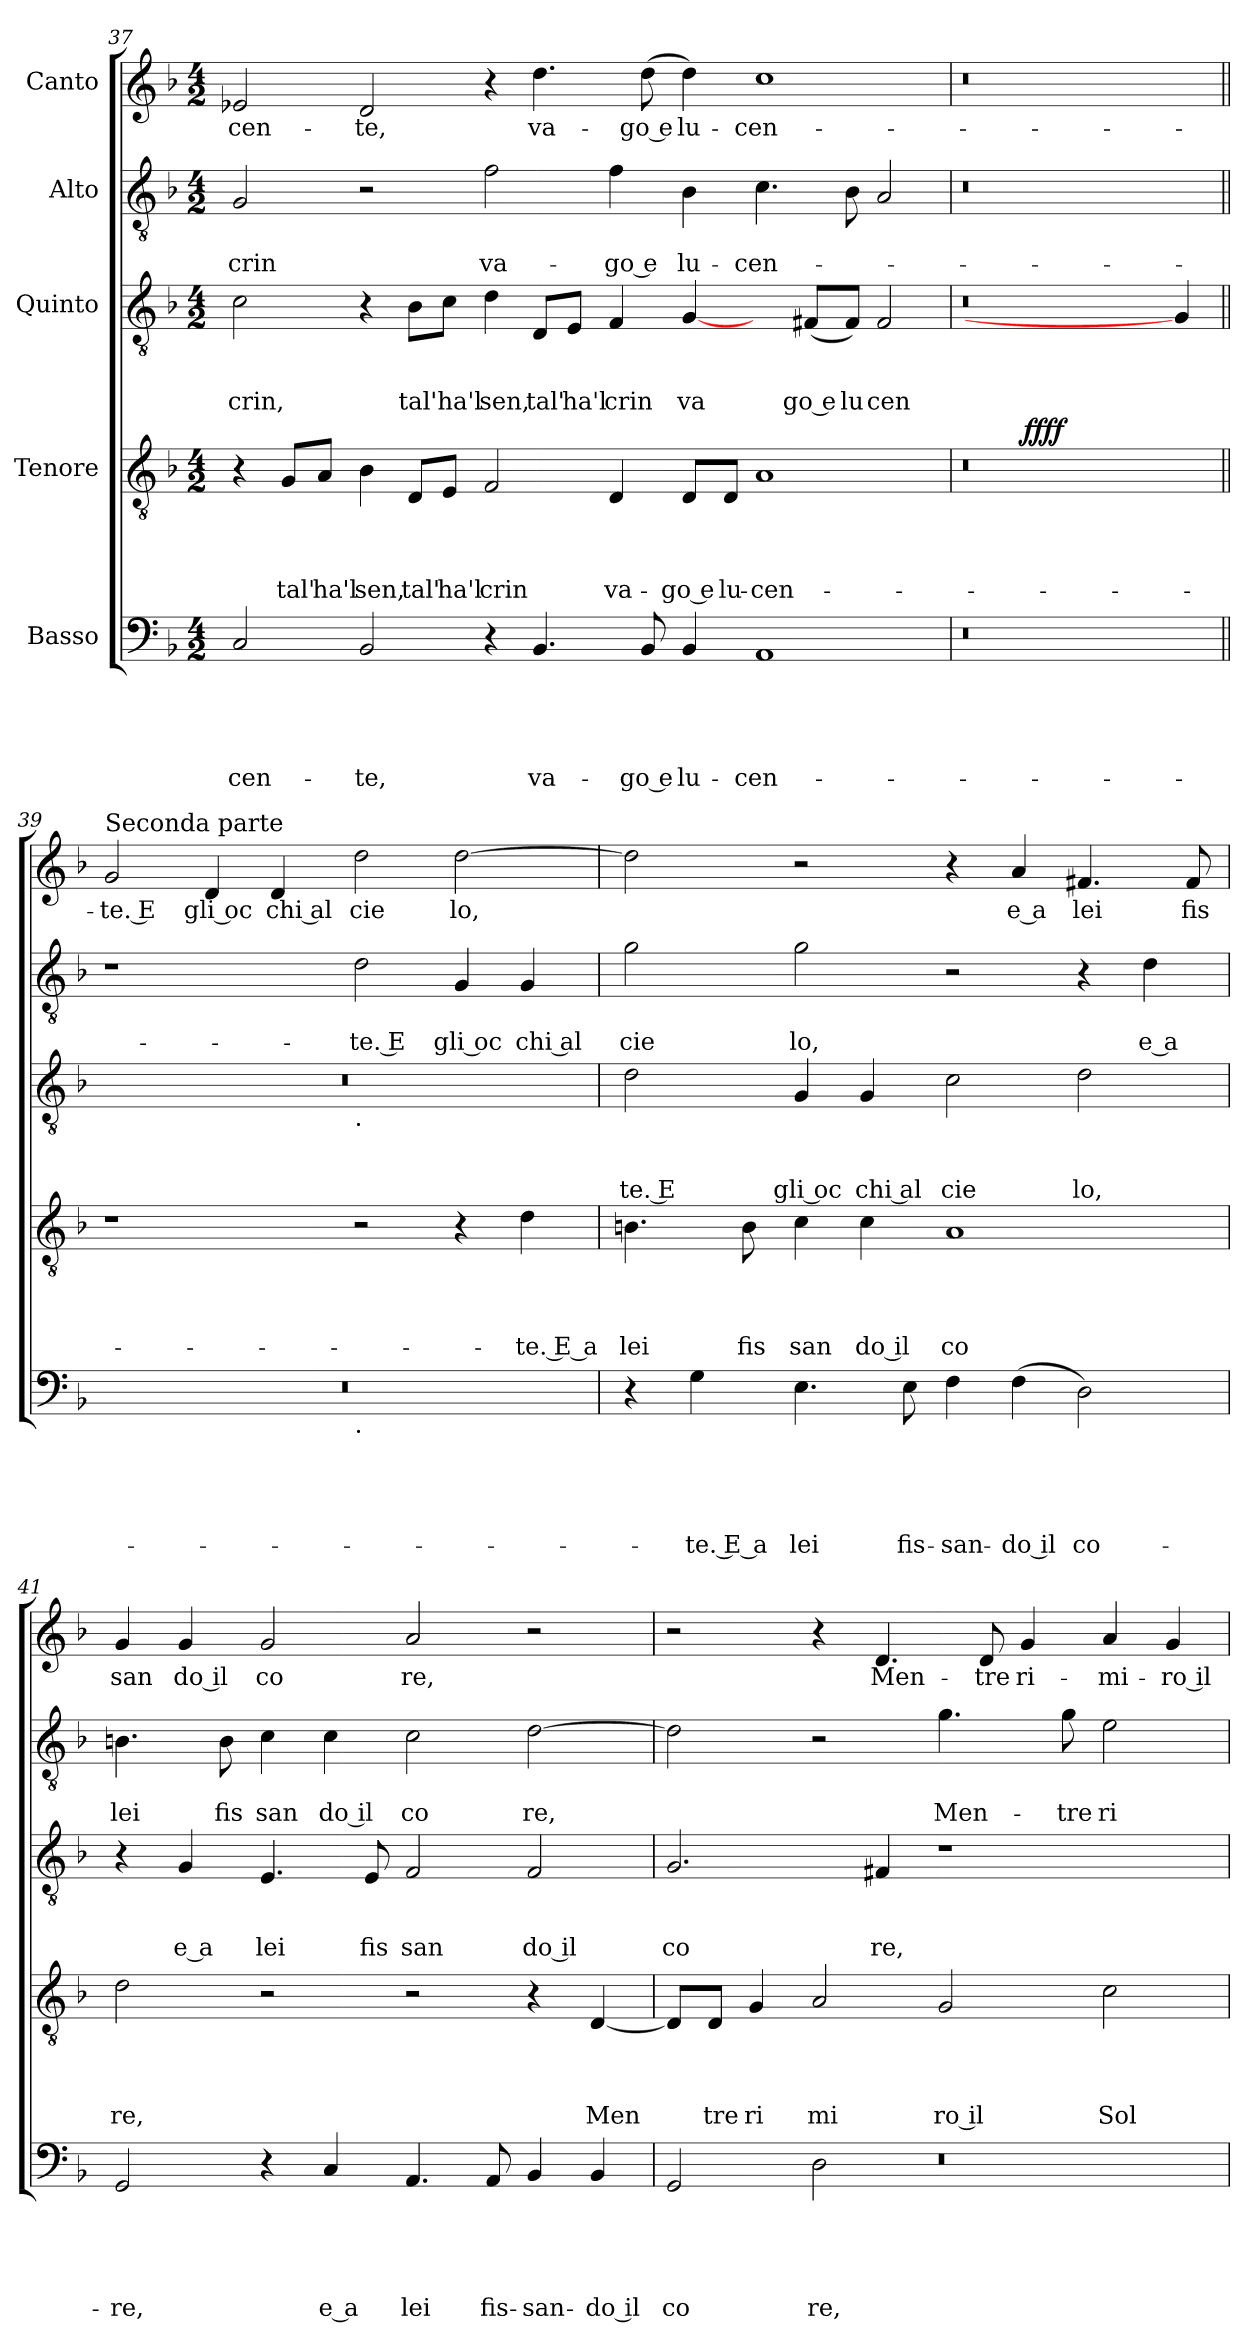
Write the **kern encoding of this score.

**kern	**text	**text	**text	**text	**text	**kern	**text	**text	**text	**text	**dynam	**kern	**text	**text	**text	**kern	**text	**text	**kern	**text
*part5	*part5	*part5	*part5	*part5	*part5	*part4	*part4	*part4	*part4	*part4	*part4	*part3	*part3	*part3	*part3	*part2	*part2	*part2	*part1	*part1
*staff5	*staff5	*staff5	*staff5	*staff5	*staff5	*staff4	*staff4	*staff4	*staff4	*staff4	*staff4	*staff3	*staff3	*staff3	*staff3	*staff2	*staff2	*staff2	*staff1	*staff1
*I"Basso	*	*	*	*	*	*I"Tenore	*	*	*	*	*	*I"Quinto	*	*	*	*I"Alto	*	*	*I"Canto	*
*clefF4	*	*	*	*	*	*clefGv2	*	*	*	*	*	*clefGv2	*	*	*	*clefGv2	*	*	*clefG2	*
*k[b-]	*	*	*	*	*	*k[b-]	*	*	*	*	*	*k[b-]	*	*	*	*k[b-]	*	*	*k[b-]	*
*F:	*	*	*	*	*	*F:	*	*	*	*	*	*F:	*	*	*	*F:	*	*	*F:	*
*M4/2	*	*	*	*	*	*M4/2	*	*	*	*	*	*M4/2	*	*	*	*M4/2	*	*	*M4/2	*
=37	=37	=37	=37	=37	=37	=37	=37	=37	=37	=37	=37	=37	=37	=37	=37	=37	=37	=37	=37	=37
!	!	!	!	!	!LO:LY:b	!	!	!	!	!	!	!	!	!	!LO:LY:b	!	!	!LO:LY:b	!	!LO:LY:b
2C/	.	.	.	.	-cen-	4r	.	.	.	.	.	2c\	.	.	crin,	2G/	.	crin	2e-X</	-cen-
!	!	!	!	!	!	!	!	!	!	!LO:LY:b	!	!	!	!	!	!	!	!	!	!
.	.	.	.	.	.	8G/L	.	.	.	tal'	.	.	.	.	.	.	.	.	.	.
!	!	!	!	!	!	!	!	!	!	!LO:LY:b	!	!	!	!	!	!	!	!	!	!
.	.	.	.	.	.	8A/J	.	.	.	ha'l	.	.	.	.	.	.	.	.	.	.
!	!	!	!	!	!LO:LY:b	!	!	!	!	!LO:LY:b	!	!	!	!	!	!	!	!	!	!LO:LY:b
2BB-/	.	.	.	.	-te,	4B-\	.	.	.	sen,	.	4r	.	.	.	2r	.	.	2d/	-te,
!	!	!	!	!	!	!	!	!	!	!LO:LY:b	!	!	!	!	!LO:LY:b	!	!	!	!	!
.	.	.	.	.	.	8D/L	.	.	.	tal'	.	8B-\L	.	.	tal'	.	.	.	.	.
!	!	!	!	!	!	!	!	!	!	!LO:LY:b	!	!	!	!	!LO:LY:b	!	!	!	!	!
.	.	.	.	.	.	8E/J	.	.	.	ha'l	.	8c\J	.	.	ha'l	.	.	.	.	.
!	!	!	!	!	!	!	!	!	!	!LO:LY:b	!	!	!	!	!LO:LY:b	!	!	!LO:LY:b	!	!
4r	.	.	.	.	.	2F/	.	.	.	crin	.	4d\	.	.	sen,	2f\	.	va-	4r	.
!	!	!	!	!	!LO:LY:b	!	!	!	!	!	!	!	!	!	!LO:LY:b	!	!	!	!	!LO:LY:b
4.BB-/	.	.	.	.	va-	.	.	.	.	.	.	8D/L	.	.	tal'	.	.	.	4.dd\	va-
!	!	!	!	!	!	!	!	!	!	!	!	!	!	!	!LO:LY:b	!	!	!	!	!
.	.	.	.	.	.	.	.	.	.	.	.	8E/J	.	.	ha'l	.	.	.	.	.
!	!	!	!	!	!	!	!	!	!	!LO:LY:b	!	!	!	!	!LO:LY:b	!	!	!LO:LY:b:rj	!	!
.	.	.	.	.	.	4D/	.	.	.	va-	.	4F/	.	.	crin	4f\	.	-go e	.	.
!	!	!	!	!	!LO:LY:b:rj	!	!	!	!	!	!	!	!	!	!	!	!	!	!	!LO:LY:b:rj
8BB-/	.	.	.	.	-go e	.	.	.	.	.	.	.	.	.	.	.	.	.	(<8dd\	-go e
!	!	!	!	!	!LO:LY:b	!	!	!	!	!LO:LY:b:rj	!	!	!	!	!LO:LY:b	!	!	!LO:LY:b	!	!LO:LY:b
4BB-/	.	.	.	.	lu-	8D/L	.	.	.	-go e	.	[4G/	.	.	va	4B-\	.	lu-	4dd\)	lu-
!	!	!	!	!	!	!	!	!	!	!LO:LY:b	!	!	!	!	!	!	!	!	!	!
.	.	.	.	.	.	8D/J	.	.	.	lu-	.	.	.	.	.	.	.	.	.	.
!	!	!	!	!	!LO:LY:b	!	!	!	!	!LO:LY:b	!	!	!	!	!	!	!	!LO:LY:b	!	!LO:LY:b
1AA	.	.	.	.	-cen-	1A	.	.	.	-cen-	.	4ryy	.	.	.	4.c\	.	-cen-	1cc	-cen-
!	!	!	!	!	!	!	!	!	!	!	!	!	!	!	!LO:LY:b:rj	!	!	!	!	!
.	.	.	.	.	.	.	.	.	.	.	.	(<8F#X/L	.	.	go e	.	.	.	.	.
!	!	!	!	!	!	!	!	!	!	!	!	!	!	!	!LO:LY:b	!	!	!	!	!
.	.	.	.	.	.	.	.	.	.	.	.	8F#/J)	.	.	lu	8B-\	.	.	.	.
!	!	!	!	!	!	!	!	!	!	!	!	!	!	!	!LO:LY:b	!	!	!	!	!
.	.	.	.	.	.	.	.	.	.	.	.	2F#/	.	.	cen	2A/	.	.	.	.
!!LO:LB:g=z
=38	=38	=38	=38	=38	=38	=38	=38	=38	=38	=38	=38	=38	=38	=38	=38	=38	=38	=38	=38	=38
*	*	*	*	*	*	*^	*	*	*	*	*	*	*	*	*	*	*	*	*	*
0r	.	.	.	.	.	0r	4.ryy	.	.	.	.	.	0r	.	.	.	0r	.	.	0r	.
!	!	!	!	!	!	!	!	!	!	!	!	!LO:DY:b	!	!	!	!	!	!	!	!	!
.	.	.	.	.	.	.	1...ryy	.	.	.	.	ffff	.	.	.	.	.	.	.	.	.
4ryy	.	.	.	.	.	4ryy	.	.	.	.	.	.	4G/]	.	.	.	4ryy	.	.	4ryy	.
=39||	=39||	=39||	=39||	=39||	=39||	=39||	=39||	=39||	=39||	=39||	=39||	=39||	=39||	=39||	=39||	=39||	=39||	=39||	=39||	=39||	=39||
!	!	!	!	!	!	!	!	!	!	!	!	!	!	!	!	!	!	!	!	!LO:TX:a:t=Seconda parte	!
!	!	!	!	!	!	!	!	!	!	!	!	!	!	!	!	!	!	!	!	!	!LO:LY:b:rj
*^	*	*	*	*	*	*v	*v	*	*	*	*	*	*^	*	*	*	*	*	*	*	*
0r	1ryy	.	.	.	.	.	1r	.	.	.	.	.	0r	1ryy	.	.	.	1r	.	.	2g/	-te. E
!	!	!	!	!	!	!	!	!	!	!	!	!	!	!	!	!	!	!	!	!	!	!LO:LY:b:rj
.	.	.	.	.	.	.	.	.	.	.	.	.	.	.	.	.	.	.	.	.	4d/	gli oc
!	!	!	!	!	!	!	!	!	!	!	!	!	!	!	!	!	!	!	!	!	!	!LO:LY:b:rj
.	.	.	.	.	.	.	.	.	.	.	.	.	.	.	.	.	.	.	.	.	4d/	chi al
!	!	!	!	!	!	!	!	!	!	!	!	!	!	!LO:TX:b:t=.	!	!	!	!	!	!	!	!
!	!LO:TX:b:t=.	!	!	!	!	!	!	!	!	!	!	!	!	!	!	!	!	!	!	!	!	!
!	!	!	!	!	!	!	!	!	!	!	!	!	!	!	!	!	!	!	!	!LO:LY:b:rj	!	!LO:LY:b
.	1ryy	.	.	.	.	.	2r	.	.	.	.	.	.	1ryy	.	.	.	2d\	.	-te. E	2dd\	cie
!	!	!	!	!	!	!	!	!	!	!	!	!	!	!	!	!	!	!	!	!LO:LY:b:rj	!	!LO:LY:b
.	.	.	.	.	.	.	4r	.	.	.	.	.	.	.	.	.	.	4G/	.	gli oc	[>2dd\	lo,
!	!	!	!	!	!	!	!	!	!	!	!LO:LY:b:rj	!	!	!	!	!	!	!	!	!LO:LY:b:rj	!	!
.	.	.	.	.	.	.	4d\	.	.	.	-te. E a	.	.	.	.	.	.	4G/	.	chi al	.	.
=40	=40	=40	=40	=40	=40	=40	=40	=40	=40	=40	=40	=40	=40	=40	=40	=40	=40	=40	=40	=40	=40	=40
!	!	!	!	!	!	!	!	!	!	!	!LO:LY:b	!	!	!	!	!	!LO:LY:b:rj	!	!	!LO:LY:b	!	!
*v	*v	*	*	*	*	*	*	*	*	*	*	*	*v	*v	*	*	*	*	*	*	*	*
4r	.	.	.	.	.	4.Bn\	.	.	.	lei	.	2d\	.	.	te. E	2g\	.	cie	2dd\]	.
!	!	!	!	!	!LO:LY:b:rj	!	!	!	!	!	!	!	!	!	!	!	!	!	!	!
4G\	.	.	.	.	-te. E a	.	.	.	.	.	.	.	.	.	.	.	.	.	.	.
!	!	!	!	!	!	!	!	!	!	!LO:LY:b	!	!	!	!	!	!	!	!	!	!
.	.	.	.	.	.	8B\	.	.	.	fis	.	.	.	.	.	.	.	.	.	.
!	!	!	!	!	!LO:LY:b	!	!	!	!	!LO:LY:b	!	!	!	!	!LO:LY:b:rj	!	!	!LO:LY:b	!	!
4.E\	.	.	.	.	lei	4c\	.	.	.	san	.	4G/	.	.	gli oc	2g\	.	lo,	2r	.
!	!	!	!	!	!	!	!	!	!	!LO:LY:b:rj	!	!	!	!	!LO:LY:b:rj	!	!	!	!	!
.	.	.	.	.	.	4c\	.	.	.	do il	.	4G/	.	.	chi al	.	.	.	.	.
!	!	!	!	!	!LO:LY:b	!	!	!	!	!	!	!	!	!	!	!	!	!	!	!
8E\	.	.	.	.	fis-	.	.	.	.	.	.	.	.	.	.	.	.	.	.	.
!	!	!	!	!	!LO:LY:b	!	!	!	!	!LO:LY:b	!	!	!	!	!LO:LY:b	!	!	!	!	!
4F\	.	.	.	.	-san-	1A	.	.	.	co	.	2c\	.	.	cie	2r	.	.	4r	.
!	!	!	!	!	!LO:LY:b:rj	!	!	!	!	!	!	!	!	!	!	!	!	!	!	!LO:LY:b:rj
(<4F\	.	.	.	.	-do il	.	.	.	.	.	.	.	.	.	.	.	.	.	4a/	e a
!	!	!	!	!	!LO:LY:b	!	!	!	!	!	!	!	!	!	!LO:LY:b	!	!	!	!	!LO:LY:b
2D\)	.	.	.	.	co-	.	.	.	.	.	.	2d\	.	.	lo,	4r	.	.	4.f#X/	lei
!	!	!	!	!	!	!	!	!	!	!	!	!	!	!	!	!	!	!LO:LY:b:rj	!	!
.	.	.	.	.	.	.	.	.	.	.	.	.	.	.	.	4d\	.	e a	.	.
!	!	!	!	!	!	!	!	!	!	!	!	!	!	!	!	!	!	!	!	!LO:LY:b
.	.	.	.	.	.	.	.	.	.	.	.	.	.	.	.	.	.	.	8f#/	fis
=41	=41	=41	=41	=41	=41	=41	=41	=41	=41	=41	=41	=41	=41	=41	=41	=41	=41	=41	=41	=41
!	!	!	!	!	!LO:LY:b	!	!	!	!	!LO:LY:b	!	!	!	!	!	!	!	!LO:LY:b	!	!LO:LY:b
2GG/	.	.	.	.	-re,	2d\	.	.	.	re,	.	4r	.	.	.	4.Bn\	.	lei	4g/	san
!	!	!	!	!	!	!	!	!	!	!	!	!	!	!	!LO:LY:b:rj	!	!	!	!	!LO:LY:b:rj
.	.	.	.	.	.	.	.	.	.	.	.	4G/	.	.	e a	.	.	.	4g/	do il
!	!	!	!	!	!	!	!	!	!	!	!	!	!	!	!	!	!	!LO:LY:b	!	!
.	.	.	.	.	.	.	.	.	.	.	.	.	.	.	.	8B\	.	fis	.	.
!	!	!	!	!	!	!	!	!	!	!	!	!	!	!	!LO:LY:b	!	!	!LO:LY:b	!	!LO:LY:b
4r	.	.	.	.	.	2r	.	.	.	.	.	4.E/	.	.	lei	4c\	.	san	2g/	co
!	!	!	!	!	!LO:LY:b:rj	!	!	!	!	!	!	!	!	!	!	!	!	!LO:LY:b:rj	!	!
4C/	.	.	.	.	e a	.	.	.	.	.	.	.	.	.	.	4c\	.	do il	.	.
!	!	!	!	!	!	!	!	!	!	!	!	!	!	!	!LO:LY:b	!	!	!	!	!
.	.	.	.	.	.	.	.	.	.	.	.	8E/	.	.	fis	.	.	.	.	.
!	!	!	!	!	!LO:LY:b	!	!	!	!	!	!	!	!	!	!LO:LY:b	!	!	!LO:LY:b	!	!LO:LY:b
4.AA/	.	.	.	.	lei	2r	.	.	.	.	.	2F/	.	.	san	2c\	.	co	2a/	re,
!	!	!	!	!	!LO:LY:b	!	!	!	!	!	!	!	!	!	!	!	!	!	!	!
8AA/	.	.	.	.	fis-	.	.	.	.	.	.	.	.	.	.	.	.	.	.	.
!	!	!	!	!	!LO:LY:b	!	!	!	!	!	!	!	!	!	!LO:LY:b:rj	!	!	!LO:LY:b	!	!
4BB-/	.	.	.	.	-san-	4r	.	.	.	.	.	2F/	.	.	do il	[<2d\	.	re,	2r	.
!	!	!	!	!	!LO:LY:b:rj	!	!	!	!	!LO:LY:b	!	!	!	!	!	!	!	!	!	!
4BB-/	.	.	.	.	-do il	[<4D/	.	.	.	Men	.	.	.	.	.	.	.	.	.	.
!!LO:LB:g=z
=42	=42	=42	=42	=42	=42	=42	=42	=42	=42	=42	=42	=42	=42	=42	=42	=42	=42	=42	=42	=42
*^	*	*	*	*	*	*	*	*	*	*	*	*	*	*	*	*	*	*	*	*
*	*^	*	*	*	*	*	*	*	*	*	*	*	*	*	*	*	*	*	*	*	*
!	!	!LO:N:vis=1	!	!	!	!	!LO:LY:b	!	!	!	!	!	!	!	!	!	!LO:LY:b	!	!	!	!	!
2GG/	2ryy	0r	.	.	.	.	co	8D/L]	.	.	.	.	.	2.G/	.	.	co	2d\]	.	.	2r	.
!	!	!	!	!	!	!	!	!	!	!	!	!LO:LY:b	!	!	!	!	!	!	!	!	!	!
.	.	.	.	.	.	.	.	8D/J	.	.	.	tre	.	.	.	.	.	.	.	.	.	.
!	!	!	!	!	!	!	!	!	!	!	!	!LO:LY:b	!	!	!	!	!	!	!	!	!	!
.	.	.	.	.	.	.	.	4G/	.	.	.	ri	.	.	.	.	.	.	.	.	.	.
!	!	!	!	!	!	!	!LO:LY:b	!	!	!	!	!LO:LY:b	!	!	!	!	!	!	!	!	!	!
2ryy	2D\	.	.	.	.	.	re,	2A/	.	.	.	mi	.	.	.	.	.	2r	.	.	4r	.
!	!	!	!	!	!	!	!	!	!	!	!	!	!	!	!	!	!LO:LY:b	!	!	!	!	!LO:LY:b
.	.	.	.	.	.	.	.	.	.	.	.	.	.	4F#X/	.	.	re,	.	.	.	4.d/	Men-
!	!	!	!	!	!	!	!	!	!	!	!	!LO:LY:b:rj	!	!	!	!	!	!	!	!LO:LY:b	!	!
1ryy	1ryy	.	.	.	.	.	.	2G/	.	.	.	ro il	.	1r	.	.	.	4.g\	.	Men-	.	.
!	!	!	!	!	!	!	!	!	!	!	!	!	!	!	!	!	!	!	!	!	!	!LO:LY:b
.	.	.	.	.	.	.	.	.	.	.	.	.	.	.	.	.	.	.	.	.	8d/	-tre
!	!	!	!	!	!	!	!	!	!	!	!	!	!	!	!	!	!	!	!	!	!	!LO:LY:b
.	.	.	.	.	.	.	.	.	.	.	.	.	.	.	.	.	.	.	.	.	4g/	ri-
!	!	!	!	!	!	!	!	!	!	!	!	!	!	!	!	!	!	!	!	!LO:LY:b	!	!
.	.	.	.	.	.	.	.	.	.	.	.	.	.	.	.	.	.	8g\	.	-tre	.	.
!	!	!	!	!	!	!	!	!	!	!	!	!LO:LY:b	!	!	!	!	!	!	!	!LO:LY:b	!	!LO:LY:b
.	.	.	.	.	.	.	.	2c\	.	.	.	Sol	.	.	.	.	.	2e\	.	ri-	4a/	-mi-
!	!	!	!	!	!	!	!	!	!	!	!	!	!	!	!	!	!	!	!	!	!	!LO:LY:b:rj
.	.	.	.	.	.	.	.	.	.	.	.	.	.	.	.	.	.	.	.	.	4g/	-ro il
*v	*v	*v	*	*	*	*	*	*	*	*	*	*	*	*	*	*	*	*	*	*	*	*
=	=	=	=	=	=	=	=	=	=	=	=	=	=	=	=	=	=	=	=	=
*-	*-	*-	*-	*-	*-	*-	*-	*-	*-	*-	*-	*-	*-	*-	*-	*-	*-	*-	*-	*-
